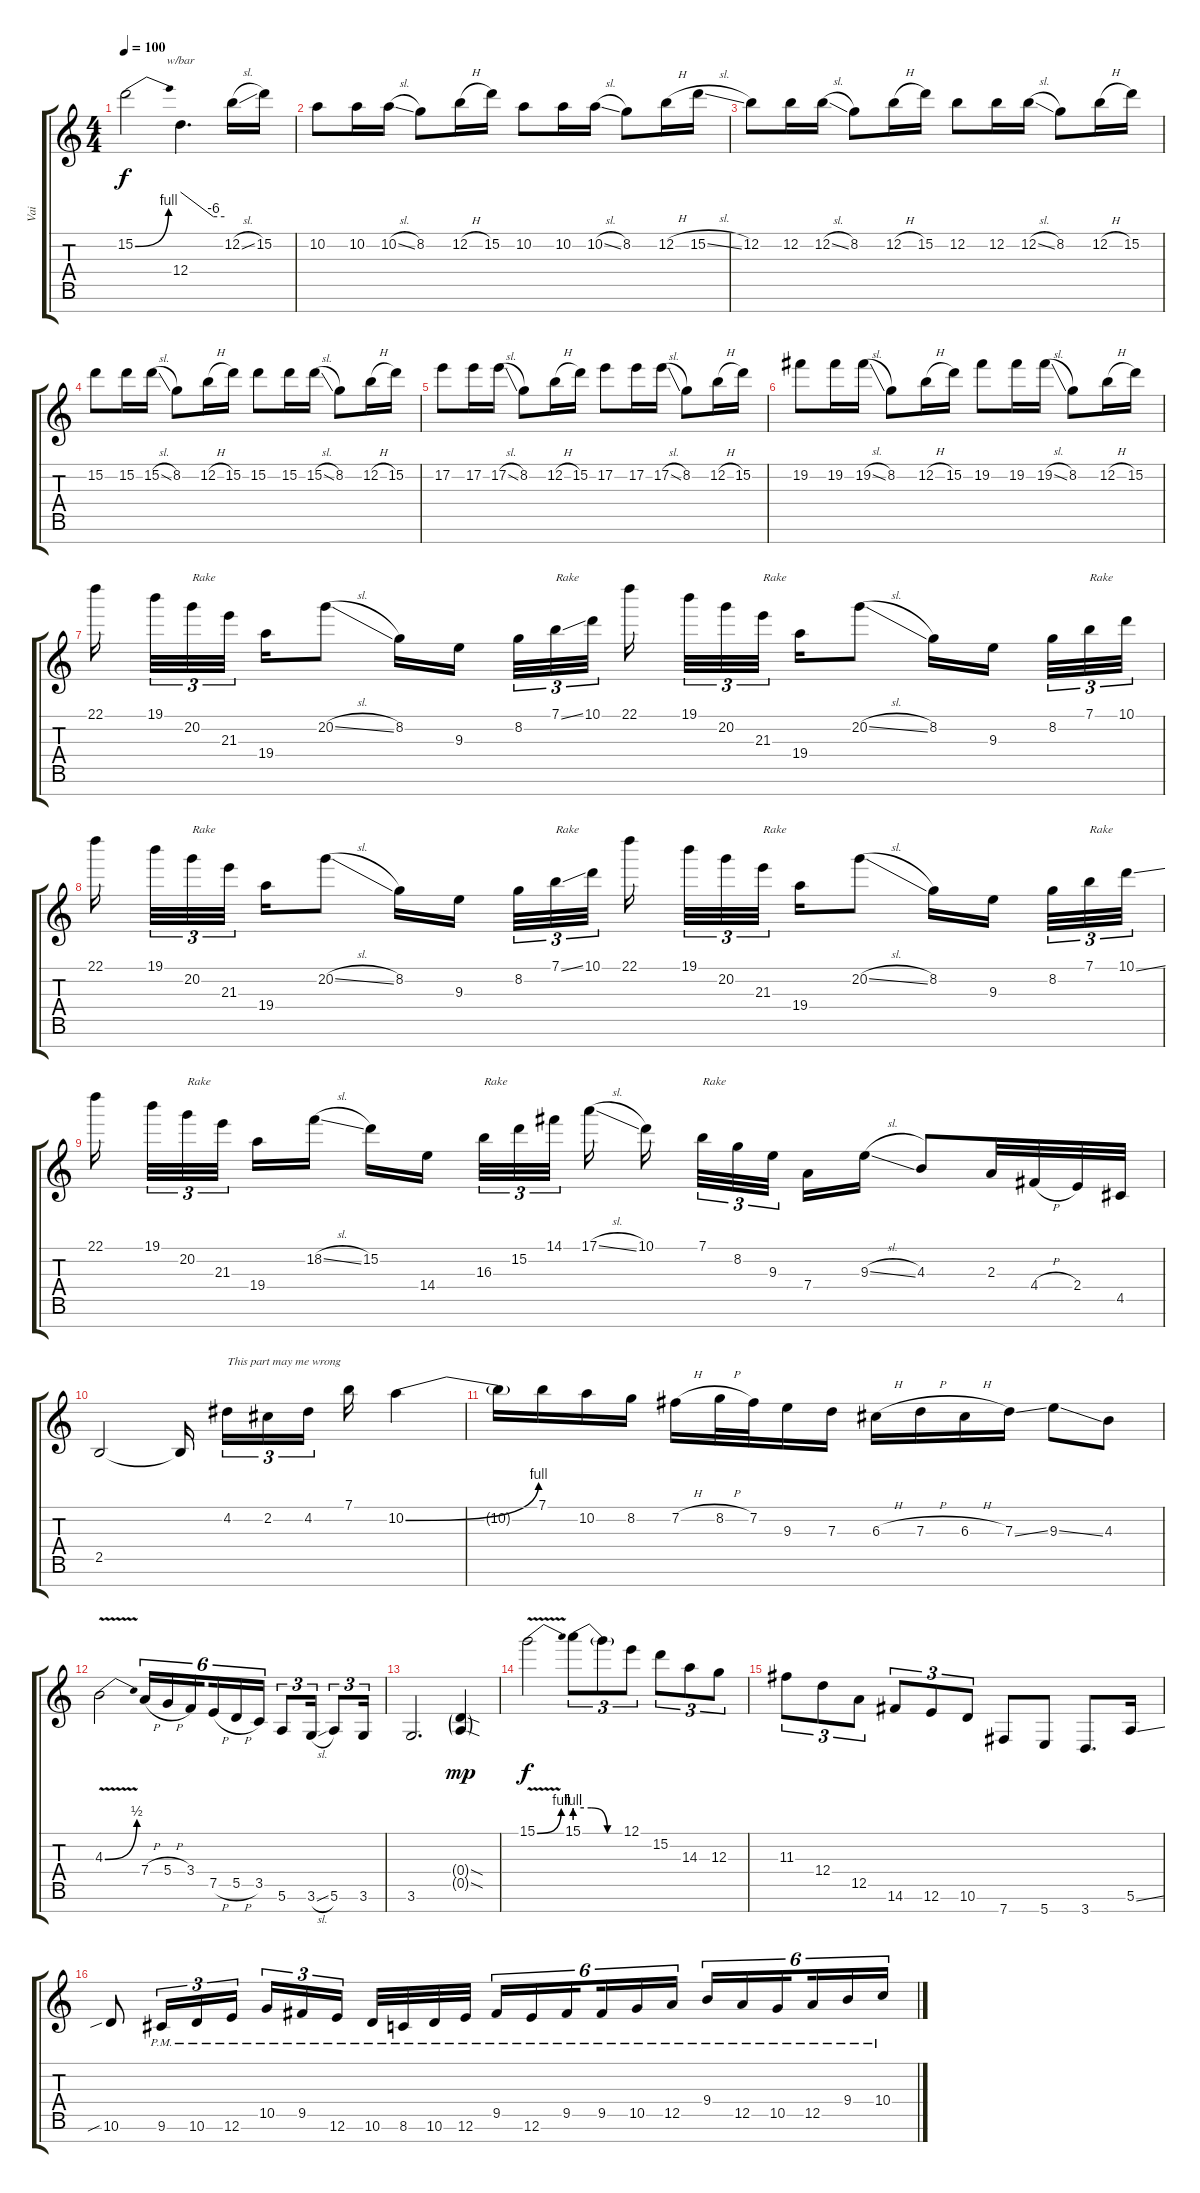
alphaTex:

\track ("Vai" "Vai") {instrument overdrivenguitar}
\staff {score tabs}
\tuning (E4 B3 G3 D3 A2 E2 B1) {hide}
\ts (4 4)
\tempo 100
\clef g2
\ks c
15.2{be (bend 0 0 60 4)}.2{dy f} 12.4.4{d tbe (custom default 0 0 45 -24 60 -24)} 12.2{sl}.16 15.2.16 |
10.2.8 10.2.16 10.2{sl}.16 8.2.8 12.2{h}.16 15.2.16 10.2.8 10.2.16 10.2{sl}.16 8.2.8 12.2{h}.16 15.2{sl}.16 |
12.2.8 12.2.16 12.2{sl}.16 8.2.8 12.2{h}.16 15.2.16 12.2.8 12.2.16 12.2{sl}.16 8.2.8 12.2{h}.16 15.2.16 |
15.2.8 15.2.16 15.2{sl}.16 8.2.8 12.2{h}.16 15.2.16 15.2.8 15.2.16 15.2{sl}.16 8.2.8 12.2{h}.16 15.2.16 |
17.2.8 17.2.16 17.2{sl}.16 8.2.8 12.2{h}.16 15.2.16 17.2.8 17.2.16 17.2{sl}.16 8.2.8 12.2{h}.16 15.2.16 |
19.2.8 19.2.16 19.2{sl}.16 8.2.8 12.2{h}.16 15.2.16 19.2.8 19.2.16 19.2{sl}.16 8.2.8 12.2{h}.16 15.2.16 |
22.1.16{beam splitsecondary} 19.1.32{tu (3 2)} 20.2.32{tu (3 2) txt "Rake"} 21.3.32{tu (3 2) beam splitsecondary} 19.4.16 20.2{sl}.8 8.2.16 9.3.16{beam splitsecondary} 8.2.32{tu (3 2)} 7.1{ss}.32{tu (3 2) txt "Rake"} 10.1.32{tu (3 2)} 22.1.16{beam splitsecondary} 19.1.32{tu (3 2)} 20.2.32{tu (3 2)} 21.3.32{tu (3 2) txt "Rake" beam splitsecondary} 19.4.16 20.2{sl}.8 8.2.16 9.3.16{beam splitsecondary} 8.2.32{tu (3 2)} 7.1.32{tu (3 2) txt "Rake"} 10.1.32{tu (3 2)} |
22.1.16{beam splitsecondary} 19.1.32{tu (3 2)} 20.2.32{tu (3 2) txt "Rake"} 21.3.32{tu (3 2) beam splitsecondary} 19.4.16 20.2{sl}.8 8.2.16 9.3.16{beam splitsecondary} 8.2.32{tu (3 2)} 7.1{ss}.32{tu (3 2) txt "Rake"} 10.1.32{tu (3 2)} 22.1.16{beam splitsecondary} 19.1.32{tu (3 2)} 20.2.32{tu (3 2)} 21.3.32{tu (3 2) txt "Rake" beam splitsecondary} 19.4.16 20.2{sl}.8 8.2.16 9.3.16{beam splitsecondary} 8.2.32{tu (3 2)} 7.1.32{tu (3 2) txt "Rake"} 10.1{ss}.32{tu (3 2)} |
22.1.16{beam splitsecondary} 19.1.32{tu (3 2)} 20.2.32{tu (3 2) txt "Rake"} 21.3.32{tu (3 2) beam splitsecondary} 19.4.16 18.2{sl}.16 15.2.16 14.4.16{beam splitsecondary} 16.3.32{tu (3 2) txt "Rake"} 15.2.32{tu (3 2)} 14.1.32{tu (3 2) beam splitsecondary} 17.1{sl}.16 10.1.16{beam splitsecondary} 7.1.32{tu (3 2) txt "Rake"} 8.2.32{tu (3 2)} 9.3.32{tu (3 2) beam splitsecondary} 7.4.16 9.3{sl}.16 4.3.8 2.3.32 4.4{h}.32 2.4.32 4.5.32 |
2.5.2 2.5{t}.16{beam splitsecondary} 4.2.16{tu (3 2) txt "This part may me wrong"} 2.2.16{tu (3 2)} 4.2.16{tu (3 2) beam splitsecondary} 7.1.16 10.2{be (bend 0 0 60 4)}.4 |
10.2{t}.16 7.1.16 10.2.16 8.2.16 7.2{h}.16 8.2{h}.32 7.2.32 9.3.16 7.3.16 6.3{h}.16 7.3{h}.16 6.3{h}.16 7.3{ss}.16 9.3{ss}.8 4.3.8 |
4.3{be (bend 0 0 60 2) v}.2 7.4{h}.16{tu (6 4)} 5.4{h}.16{tu (6 4)} 3.4.16{tu (6 4) beam splitsecondary} 7.5{h}.16{tu (6 4)} 5.5{h}.16{tu (6 4)} 3.5.16{tu (6 4)} 5.6.8{tu (3 2)} 3.6{sl}.16{tu (3 2)} 5.6.8{tu (3 2)} 3.6.16{tu (3 2)} |
3.6.2{d} (0.4{sod g} 0.5{sod g}).4{dy mp} |
15.1{be (bend 0 0 60 4) v}.2{dy f} 15.1{be (custom 0 4 20 4 40 0 60 0)}.8{tu (3 2)} 15.1{t}.8{tu (3 2)} 12.1.8{tu (3 2)} 15.2.8{tu (3 2)} 14.3.8{tu (3 2)} 12.3.8{tu (3 2)} |
11.3.8{tu (3 2)} 12.4.8{tu (3 2)} 12.5.8{tu (3 2)} 14.6.8{tu (3 2)} 12.6.8{tu (3 2)} 10.6.8{tu (3 2)} 7.7.8 5.7.8 3.7.8{d} 5.6{ss}.16 |
10.6{sib}.8 9.6{pm}.16{tu (3 2)} 10.6{pm}.16{tu (3 2)} 12.6{pm}.16{tu (3 2)} 10.5{pm}.16{tu (3 2)} 9.5{pm}.16{tu (3 2)} 12.6{pm}.16{tu (3 2) beam splitsecondary} 10.6{pm}.32 8.6{pm}.32 10.6{pm}.32 12.6{pm}.32 9.5{pm}.16{tu (6 4)} 12.6{pm}.16{tu (6 4)} 9.5{pm}.16{tu (6 4) beam splitsecondary} 9.5{pm}.16{tu (6 4)} 10.5{pm}.16{tu (6 4)} 12.5{pm}.16{tu (6 4)} 9.4{pm}.16{tu (6 4)} 12.5{pm}.16{tu (6 4)} 10.5{pm}.16{tu (6 4) beam splitsecondary} 12.5{pm}.16{tu (6 4)} 9.4{pm}.16{tu (6 4)} 10.4{pm}.16{tu (6 4)}
